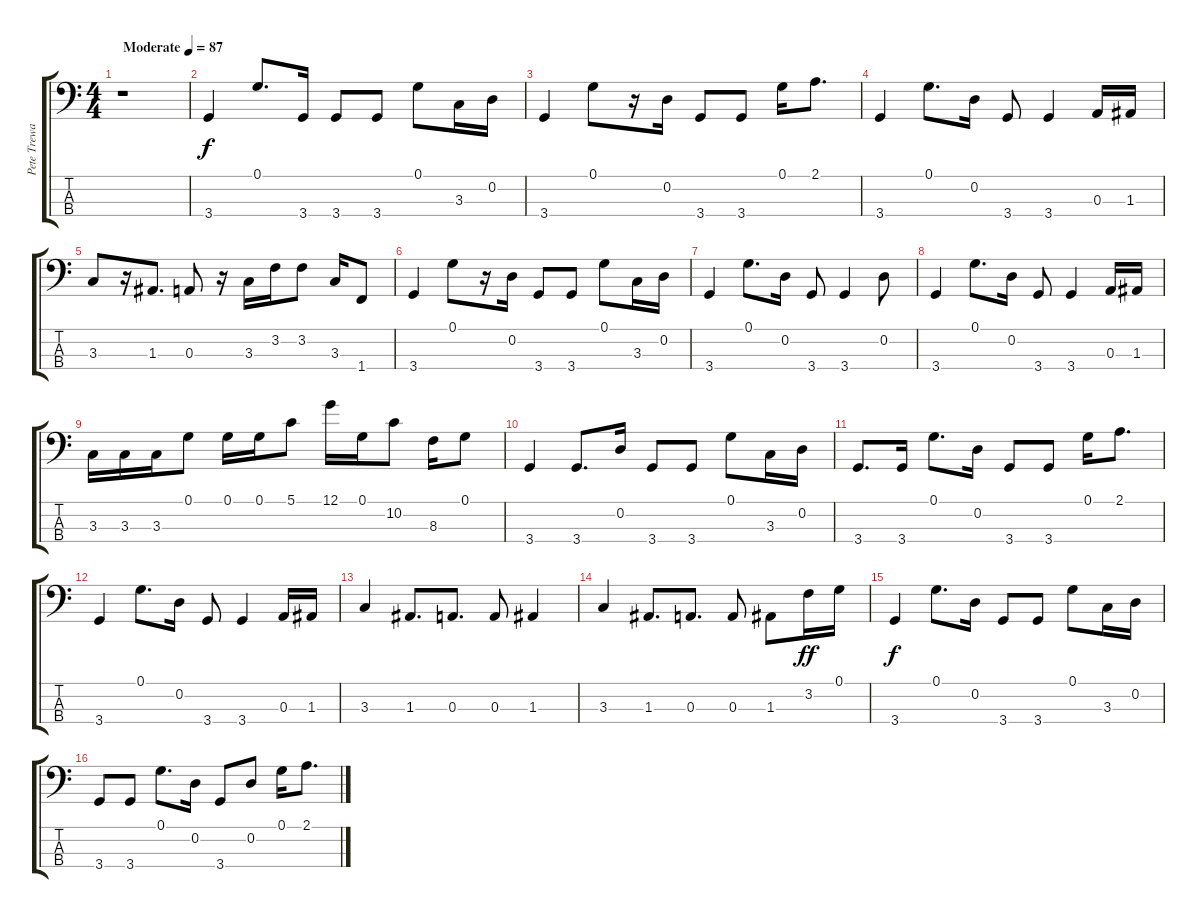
\track ("Pete Trewavas" "Pete Trewa") {instrument electricbassfinger}
\staff {score tabs}
\tuning (G2 D2 A1 E1) {hide}
\ts (4 4)
\tempo (87 "Moderate")
\clef f4
\ks c
r.1{dy f instrument electricbassfinger} |
3.4.4 0.1.8{d} 3.4.16 3.4.8 3.4.8 0.1.8 3.3.16 0.2.16 |
3.4.4 0.1.8 r.16 0.2.16 3.4.8 3.4.8 0.1.16 2.1.8{d} |
3.4.4 0.1.8{d} 0.2.16 3.4.8 3.4.4 0.3.16 1.3.16 |
3.3.8 r.16 1.3.8{d} 0.3.8 r.16 3.3.16 3.2.16 3.2.8 3.3.16 1.4.8 |
3.4.4 0.1.8 r.16 0.2.16 3.4.8 3.4.8 0.1.8 3.3.16 0.2.16 |
3.4.4 0.1.8{d} 0.2.16 3.4.8 3.4.4 0.2.8 |
3.4.4 0.1.8{d} 0.2.16 3.4.8 3.4.4 0.3.16 1.3.16 |
3.3.16 3.3.16 3.3.16 0.1.8 0.1.16 0.1.16 5.1.8 12.1.16 0.1.16 10.2.8 8.3.16 0.1.8 |
3.4.4 3.4.8{d} 0.2.16 3.4.8 3.4.8 0.1.8 3.3.16 0.2.16 |
3.4.8{d} 3.4.16 0.1.8{d} 0.2.16 3.4.8 3.4.8 0.1.16 2.1.8{d} |
3.4.4 0.1.8{d} 0.2.16 3.4.8 3.4.4 0.3.16 1.3.16 |
3.3.4 1.3.8{d} 0.3.8{d} 0.3.8 1.3.4 |
3.3.4 1.3.8{d} 0.3.8{d} 0.3.8 1.3.8 3.2.16{dy ff} 0.1.16 |
3.4.4{dy f} 0.1.8{d} 0.2.16 3.4.8 3.4.8 0.1.8 3.3.16 0.2.16 |
3.4.8 3.4.8 0.1.8{d} 0.2.16 3.4.8 0.2.8 0.1.16 2.1.8{d}
